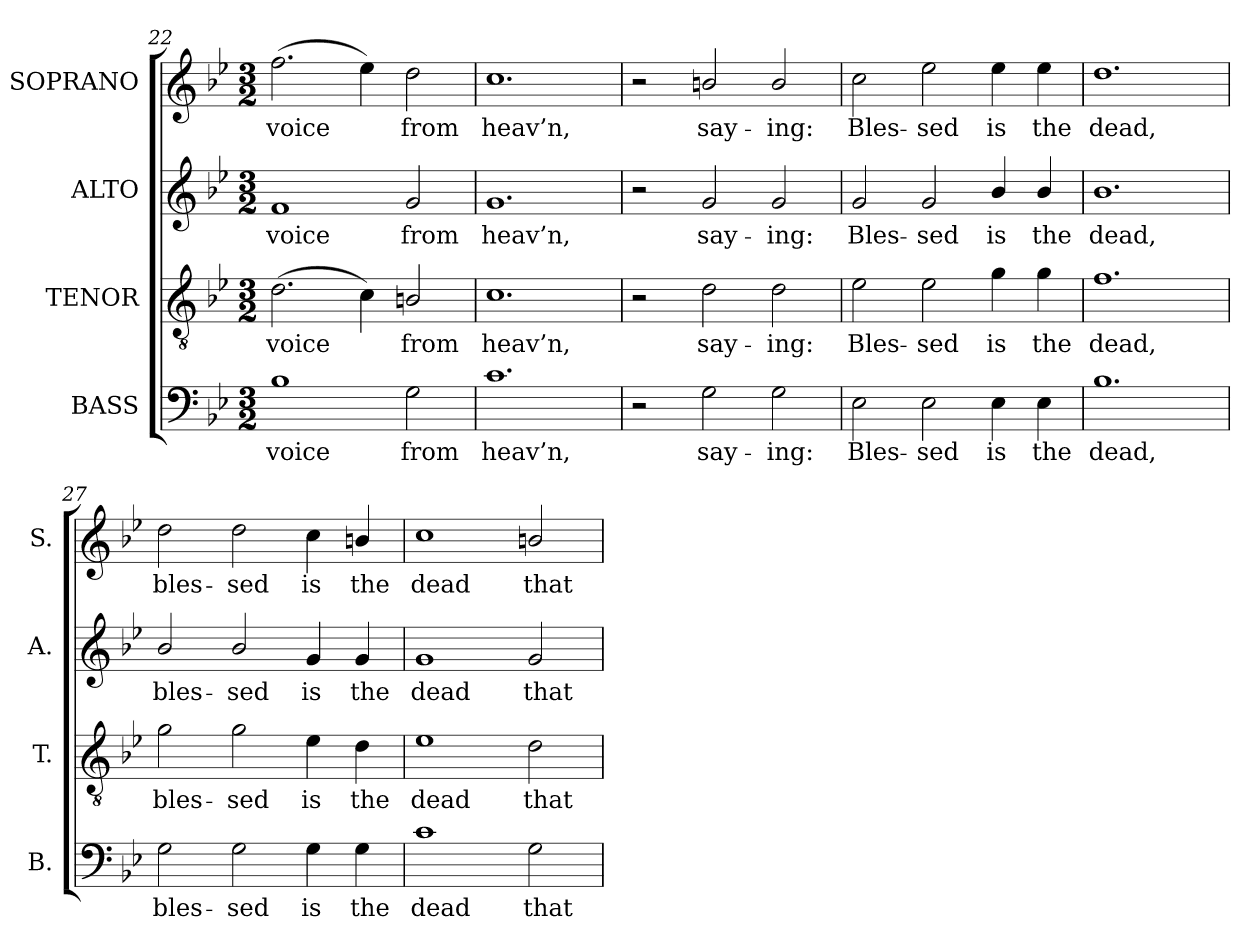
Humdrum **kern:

**kern	**text	**kern	**text	**kern	**text	**kern	**text
*part4	*part4	*part3	*part3	*part2	*part2	*part1	*part1
*staff4	*staff4	*staff3	*staff3	*staff2	*staff2	*staff1	*staff1
*I"BASS	*	*I"TENOR	*	*I"ALTO	*	*I"SOPRANO	*
*I'B.	*	*I'T.	*	*I'A.	*	*I'S.	*
*clefF4	*	*clefGv2	*	*clefG2	*	*clefG2	*
*	*	*ITrd7c12	*	*	*	*	*
*k[b-e-]	*	*k[b-e-]	*	*k[b-e-]	*	*k[b-e-]	*
*g:	*	*g:	*	*g:	*	*g:	*
*M3/2	*	*M3/2	*	*M3/2	*	*M3/2	*
=22	=22	=22	=22	=22	=22	=22	=22
!	!LO:LY:b:color=#000000	!	!	!	!	!	!
!	!	!	!LO:LY:b:color=#000000	!	!	!	!
!	!	!	!	!	!LO:LY:b:color=#000000	!	!
!	!	!	!	!	!	!	!LO:LY:b:color=#000000
1B-i	voice	(2.Di\	voice	1fi	voice	(2.ffi\	voice
.	.	4Ci\)	.	.	.	4ee-i\)	.
!	!LO:LY:b:color=#000000	!	!	!	!	!	!
!	!	!	!LO:LY:b:color=#000000	!	!	!	!
!	!	!	!	!	!LO:LY:b:color=#000000	!	!
!	!	!	!	!	!	!	!LO:LY:b:color=#000000
2Gi\	from	2BBni/	from	2gi/	from	2ddi\	from
=23	=23	=23	=23	=23	=23	=23	=23
!	!LO:LY:b:color=#000000	!	!	!	!	!	!
!	!	!	!LO:LY:b:color=#000000	!	!	!	!
!	!	!	!	!	!LO:LY:b:color=#000000	!	!
!	!	!	!	!	!	!	!LO:LY:b:color=#000000
1.ci	heav’n,	1.Ci	heav’n,	1.gi	heav’n,	1.cci	heav’n,
=24	=24	=24	=24	=24	=24	=24	=24
2r	.	2r	.	2r	.	2r	.
!	!LO:LY:b:color=#000000	!	!	!	!	!	!
!	!	!	!LO:LY:b:color=#000000	!	!	!	!
!	!	!	!	!	!LO:LY:b:color=#000000	!	!
!	!	!	!	!	!	!	!LO:LY:b:color=#000000
2Gi\	say-	2Di\	say-	2gi/	say-	2bni/	say-
!	!LO:LY:b:color=#000000	!	!	!	!	!	!
!	!	!	!LO:LY:b:color=#000000	!	!	!	!
!	!	!	!	!	!LO:LY:b:color=#000000	!	!
!	!	!	!	!	!	!	!LO:LY:b:color=#000000
2Gi\	-ing:	2Di\	-ing:	2gi/	-ing:	2bi/	-ing:
=25	=25	=25	=25	=25	=25	=25	=25
!	!LO:LY:b:color=#000000	!	!	!	!	!	!
!	!	!	!LO:LY:b:color=#000000	!	!	!	!
!	!	!	!	!	!LO:LY:b:color=#000000	!	!
!	!	!	!	!	!	!	!LO:LY:b:color=#000000
2E-i\	Bles-	2E-i\	Bles-	2gi/	Bles-	2cci\	Bles-
!	!LO:LY:b:color=#000000	!	!	!	!	!	!
!	!	!	!LO:LY:b:color=#000000	!	!	!	!
!	!	!	!	!	!LO:LY:b:color=#000000	!	!
!	!	!	!	!	!	!	!LO:LY:b:color=#000000
2E-i\	-sed	2E-i\	-sed	2gi/	-sed	2ee-i\	-sed
!	!LO:LY:b:color=#000000	!	!	!	!	!	!
!	!	!	!LO:LY:b:color=#000000	!	!	!	!
!	!	!	!	!	!LO:LY:b:color=#000000	!	!
!	!	!	!	!	!	!	!LO:LY:b:color=#000000
4E-i\	is	4Gi\	is	4b-i/	is	4ee-i\	is
!	!LO:LY:b:color=#000000	!	!	!	!	!	!
!	!	!	!LO:LY:b:color=#000000	!	!	!	!
!	!	!	!	!	!LO:LY:b:color=#000000	!	!
!	!	!	!	!	!	!	!LO:LY:b:color=#000000
4E-i\	the	4Gi\	the	4b-i/	the	4ee-i\	the
=26	=26	=26	=26	=26	=26	=26	=26
!	!LO:LY:b:color=#000000	!	!	!	!	!	!
!	!	!	!LO:LY:b:color=#000000	!	!	!	!
!	!	!	!	!	!LO:LY:b:color=#000000	!	!
!	!	!	!	!	!	!	!LO:LY:b:color=#000000
1.B-i	dead,	1.Fi	dead,	1.b-i	dead,	1.ddi	dead,
=27	=27	=27	=27	=27	=27	=27	=27
!	!LO:LY:b:color=#000000	!	!	!	!	!	!
!	!	!	!LO:LY:b:color=#000000	!	!	!	!
!	!	!	!	!	!LO:LY:b:color=#000000	!	!
!	!	!	!	!	!	!	!LO:LY:b:color=#000000
2Gi\	bles-	2Gi\	bles-	2b-i/	bles-	2ddi\	bles-
!	!LO:LY:b:color=#000000	!	!	!	!	!	!
!	!	!	!LO:LY:b:color=#000000	!	!	!	!
!	!	!	!	!	!LO:LY:b:color=#000000	!	!
!	!	!	!	!	!	!	!LO:LY:b:color=#000000
2Gi\	-sed	2Gi\	-sed	2b-i/	-sed	2ddi\	-sed
!	!LO:LY:b:color=#000000	!	!	!	!	!	!
!	!	!	!LO:LY:b:color=#000000	!	!	!	!
!	!	!	!	!	!LO:LY:b:color=#000000	!	!
!	!	!	!	!	!	!	!LO:LY:b:color=#000000
4Gi\	is	4E-i\	is	4gi/	is	4cci\	is
!	!LO:LY:b:color=#000000	!	!	!	!	!	!
!	!	!	!LO:LY:b:color=#000000	!	!	!	!
!	!	!	!	!	!LO:LY:b:color=#000000	!	!
!	!	!	!	!	!	!	!LO:LY:b:color=#000000
4Gi\	the	4Di\	the	4gi/	the	4bni/	the
!!LO:LB:g=z
=28	=28	=28	=28	=28	=28	=28	=28
!	!LO:LY:b:color=#000000	!	!	!	!	!	!
!	!	!	!LO:LY:b:color=#000000	!	!	!	!
!	!	!	!	!	!LO:LY:b:color=#000000	!	!
!	!	!	!	!	!	!	!LO:LY:b:color=#000000
1ci	dead	1E-i	dead	1gi	dead	1cci	dead
!	!LO:LY:b:color=#000000	!	!	!	!	!	!
!	!	!	!LO:LY:b:color=#000000	!	!	!	!
!	!	!	!	!	!LO:LY:b:color=#000000	!	!
!	!	!	!	!	!	!	!LO:LY:b:color=#000000
2Gi\	that	2Di\	that	2gi/	that	2bni/	that
=	=	=	=	=	=	=	=
*-	*-	*-	*-	*-	*-	*-	*-
